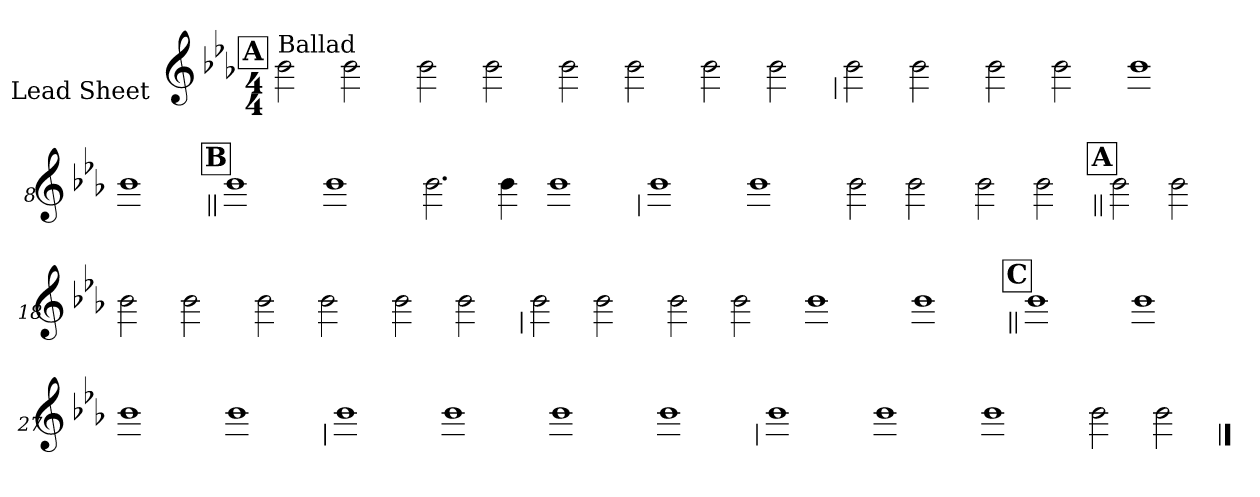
**kern
*part1
*staff1
*I"Lead Sheet
*stria0
*clefG2
*k[b-e-a-]
*E-:
*M4/4
!!LO:REH:place=s1:a:t=A
=1||
!LO:TX:a:t=Ballad
2b-
2b-
=2-
2b-
2b-
=3-
2b-
2b-
=4-
2b-
2b-
!!LO:LB:g=z
=5
2b-
2b-
=6-
2b-
2b-
=7-
1b-
=8-
1b-
!!LO:LB:g=z
!!LO:REH:place=s1:a:t=B
=9||
1b-
=10-
1b-
=11-
2.b-
4b-
=12-
1b-
!!LO:LB:g=z
=13
1b-
=14-
1b-
=15-
2b-
2b-
=16-
2b-
2b-
!!LO:LB:g=z
!!LO:REH:place=s1:a:t=A
=17||
2b-
2b-
=18-
2b-
2b-
=19-
2b-
2b-
=20-
2b-
2b-
!!LO:LB:g=z
=21
2b-
2b-
=22-
2b-
2b-
=23-
1b-
=24-
1b-
!!LO:LB:g=z
!!LO:REH:place=s1:a:t=C
=25||
1b-
=26-
1b-
=27-
1b-
=28-
1b-
!!LO:LB:g=z
=29
1b-
=30-
1b-
=31-
1b-
=32-
1b-
!!LO:LB:g=z
=33
1b-
=34-
1b-
=35-
1b-
=36-
2b-
2b-
==
*-
